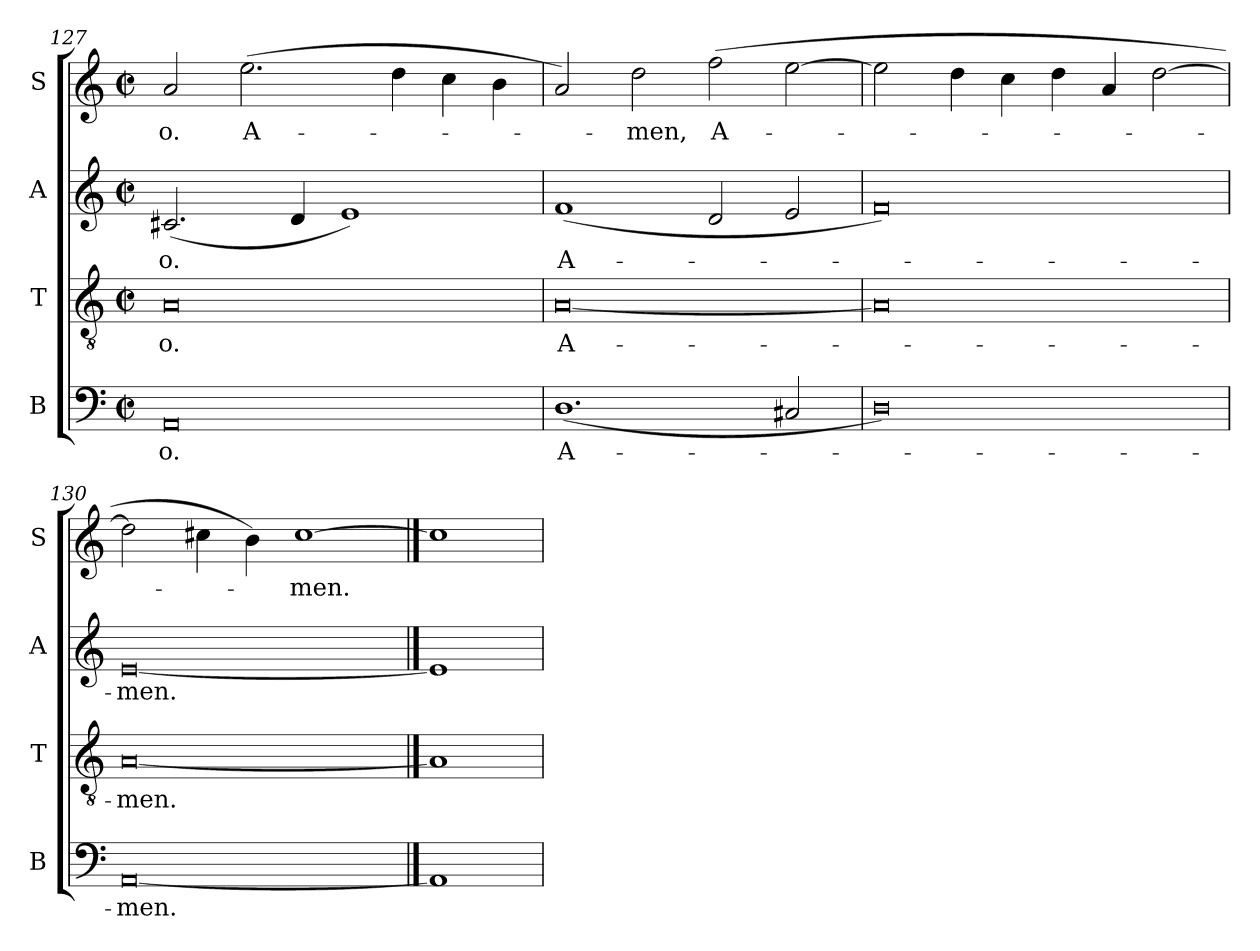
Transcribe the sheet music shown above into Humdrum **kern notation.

**kern	**text	**kern	**text	**kern	**text	**kern	**text
*part4	*part4	*part3	*part3	*part2	*part2	*part1	*part1
*staff4	*staff4	*staff3	*staff3	*staff2	*staff2	*staff1	*staff1
*I"B	*	*I"T	*	*I"A	*	*I"S	*
*I'B	*	*I'T	*	*I'A	*	*I'S	*
*clefF4	*	*clefGv2	*	*clefG2	*	*clefG2	*
*k[]	*	*k[]	*	*k[]	*	*k[]	*
*C:	*	*C:	*	*C:	*	*C:	*
*M4/2	*	*M4/2	*	*M4/2	*	*M4/2	*
*met(c|)	*	*met(c|)	*	*met(c|)	*	*met(c|)	*
=127	=127	=127	=127	=127	=127	=127	=127
!	!LO:LY:b	!	!LO:LY:b	!	!LO:LY:b	!	!LO:LY:b
0AA	-o.	0A	-o.	(<2.c#X	-o.	2a	-o.
!	!	!	!	!	!	!	!LO:LY:b
.	.	.	.	.	.	(>2.ee	A-
.	.	.	.	4d	.	.	.
.	.	.	.	1e)	.	.	.
.	.	.	.	.	.	4dd	.
.	.	.	.	.	.	4cc	.
.	.	.	.	.	.	4b	.
=128	=128	=128	=128	=128	=128	=128	=128
!	!LO:LY:b	!	!LO:LY:b	!	!LO:LY:b	!	!
(<1.D/	A-	[0A	A-	(<1f	A-	2a)	.
!	!	!	!	!	!	!	!LO:LY:b
.	.	.	.	.	.	2dd	men,
!	!	!	!	!	!	!	!LO:LY:b
.	.	.	.	2d	.	(>2ff	A-
2C#X	.	.	.	2e	.	[2ee	.
=129	=129	=129	=129	=129	=129	=129	=129
0D/)	.	0A]	.	0f)	.	2ee]	.
.	.	.	.	.	.	4dd	.
.	.	.	.	.	.	4cc	.
.	.	.	.	.	.	4dd	.
.	.	.	.	.	.	4a	.
.	.	.	.	.	.	[2dd	.
=130	=130	=130	=130	=130	=130	=130	=130
!	!LO:LY:b	!	!LO:LY:b	!	!LO:LY:b	!	!
[0AA	men.	[0A	men.	[0e	men.	2dd]	.
.	.	.	.	.	.	4cc#X	.
.	.	.	.	.	.	4b)	.
!	!	!	!	!	!	!	!LO:LY:b
.	.	.	.	.	.	[1cc#	men.
==131	==131	==131	==131	==131	==131	==131	==131
1AA]	.	1A]	.	1e]	.	1cc#]	.
=	=	=	=	=	=	=	=
*-	*-	*-	*-	*-	*-	*-	*-
